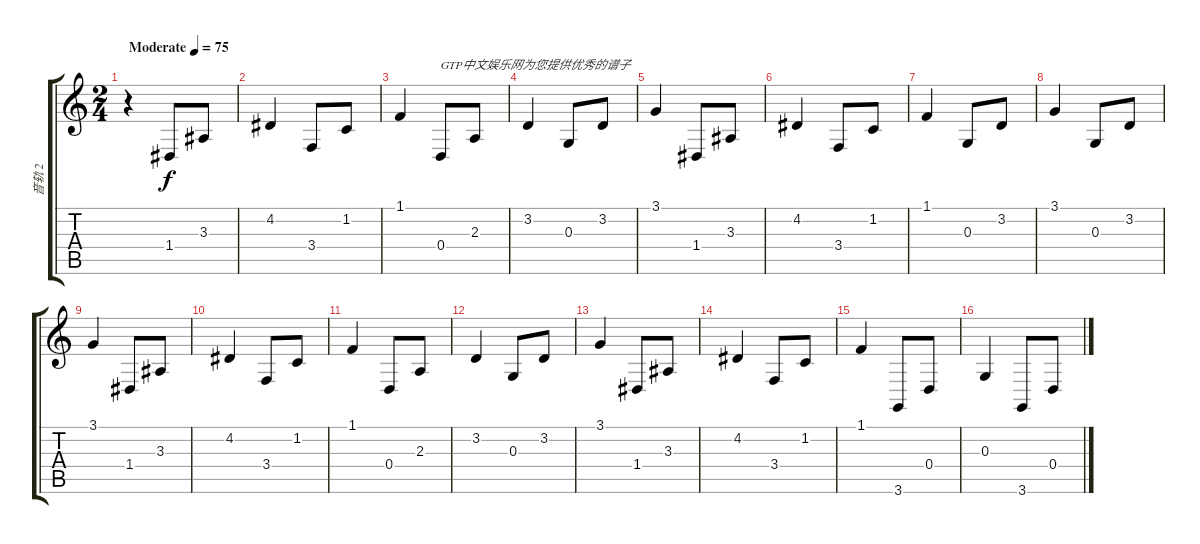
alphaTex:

\track ("音轨 2" "音轨 2") {instrument vibraphone}
\staff {score tabs}
\tuning (E4 B3 G3 D3 A2 E2) {hide}
\ts (2 4)
\tempo (75 "Moderate")
\clef g2
\ks c
r.4{dy f instrument vibraphone} 1.4.8 3.3.8 |
4.2.4 3.4.8 1.2.8 |
1.1.4 0.4.8{txt "GTP中文娱乐网为您提供优秀的谱子"} 2.3.8 |
3.2.4 0.3.8 3.2.8 |
3.1.4 1.4.8 3.3.8 |
4.2.4 3.4.8 1.2.8 |
1.1.4 0.3.8 3.2.8 |
3.1.4 0.3.8 3.2.8 |
3.1.4 1.4.8 3.3.8 |
4.2.4 3.4.8 1.2.8 |
1.1.4 0.4.8 2.3.8 |
3.2.4 0.3.8 3.2.8 |
3.1.4 1.4.8 3.3.8 |
4.2.4 3.4.8 1.2.8 |
1.1.4 3.6.8 0.4.8 |
0.3.4 3.6.8 0.4.8
